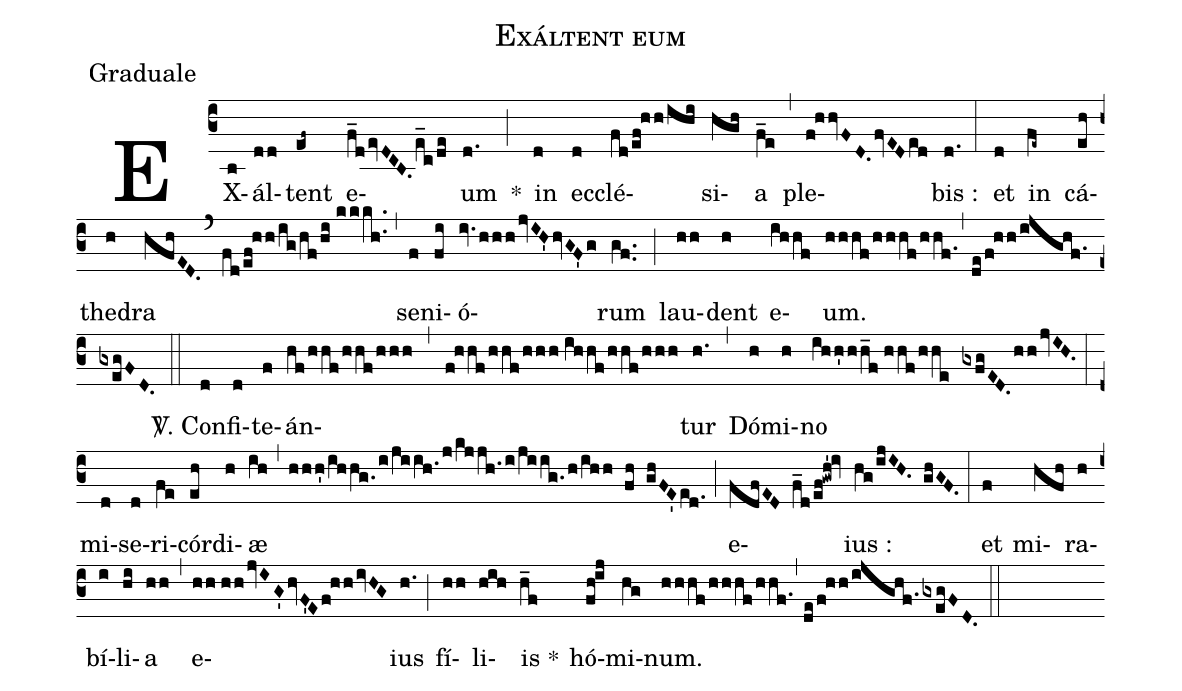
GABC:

name:Exáltent eum;
office-part:Graduale;
%%
(c3) EX(b)ál(dd)tent(ef~) e(f_devDCB.e_c/de)um(d.) *(;) in(d) ec(d)clé(fd/ef!hh/ihi)si(hgh)a(f_e) (,) ple(f!hhvFD.fvEDed)bis :(d.) (:)
et(d) in(fe~) cá(eh)the(h)dra(hfhED.`fd/ef!hh/ig/hf/hi//kkkh..) (,) se(f)ni(fi)ó(iv.hhh/jvIH'hvGF'g)rum(gf..) (;) lau(hh)dent(h) e(ihhf)um.(hhhf/hhhf/hhf.,de/f!hh/ijghf./gxegFD.) (::)

<sp>V/</sp>. Con(d)fi(d)te(f)án(hf/hhf/hhf/hhh,f!hhf/hhf/hhh//ihhf/hhf/hhh)tur(h.) (,) Dó(h)mi(h)no(ihh'hh_f//hhf/hhe gxfgED.hhjvIH.) (:)
mi(d)se(d)ri(fe)cór(eh)di(h)æ(ih,hhh'/ihhg./i/jiih./j/kjjh./i/jiig./h/ihh fh ghFE'ed.) (;) e(fdfED f_d/ef!gwh'!iv)ius :(hg/ijIH. ghGF.) (:)
et(f) mi(hfh)ra(h)bí(i)li(hi)a(hh) (,) e(hh//hh/jvIG'hvF'E/f!hhivHG)ius(h.) (;) fí(hh)li(hih)is *(h_f) hó(fh!ij)mi(hg)num.(hhhf/hhhf/hhf.,de/f!hh/ijghf./gxegFD.) (::)
